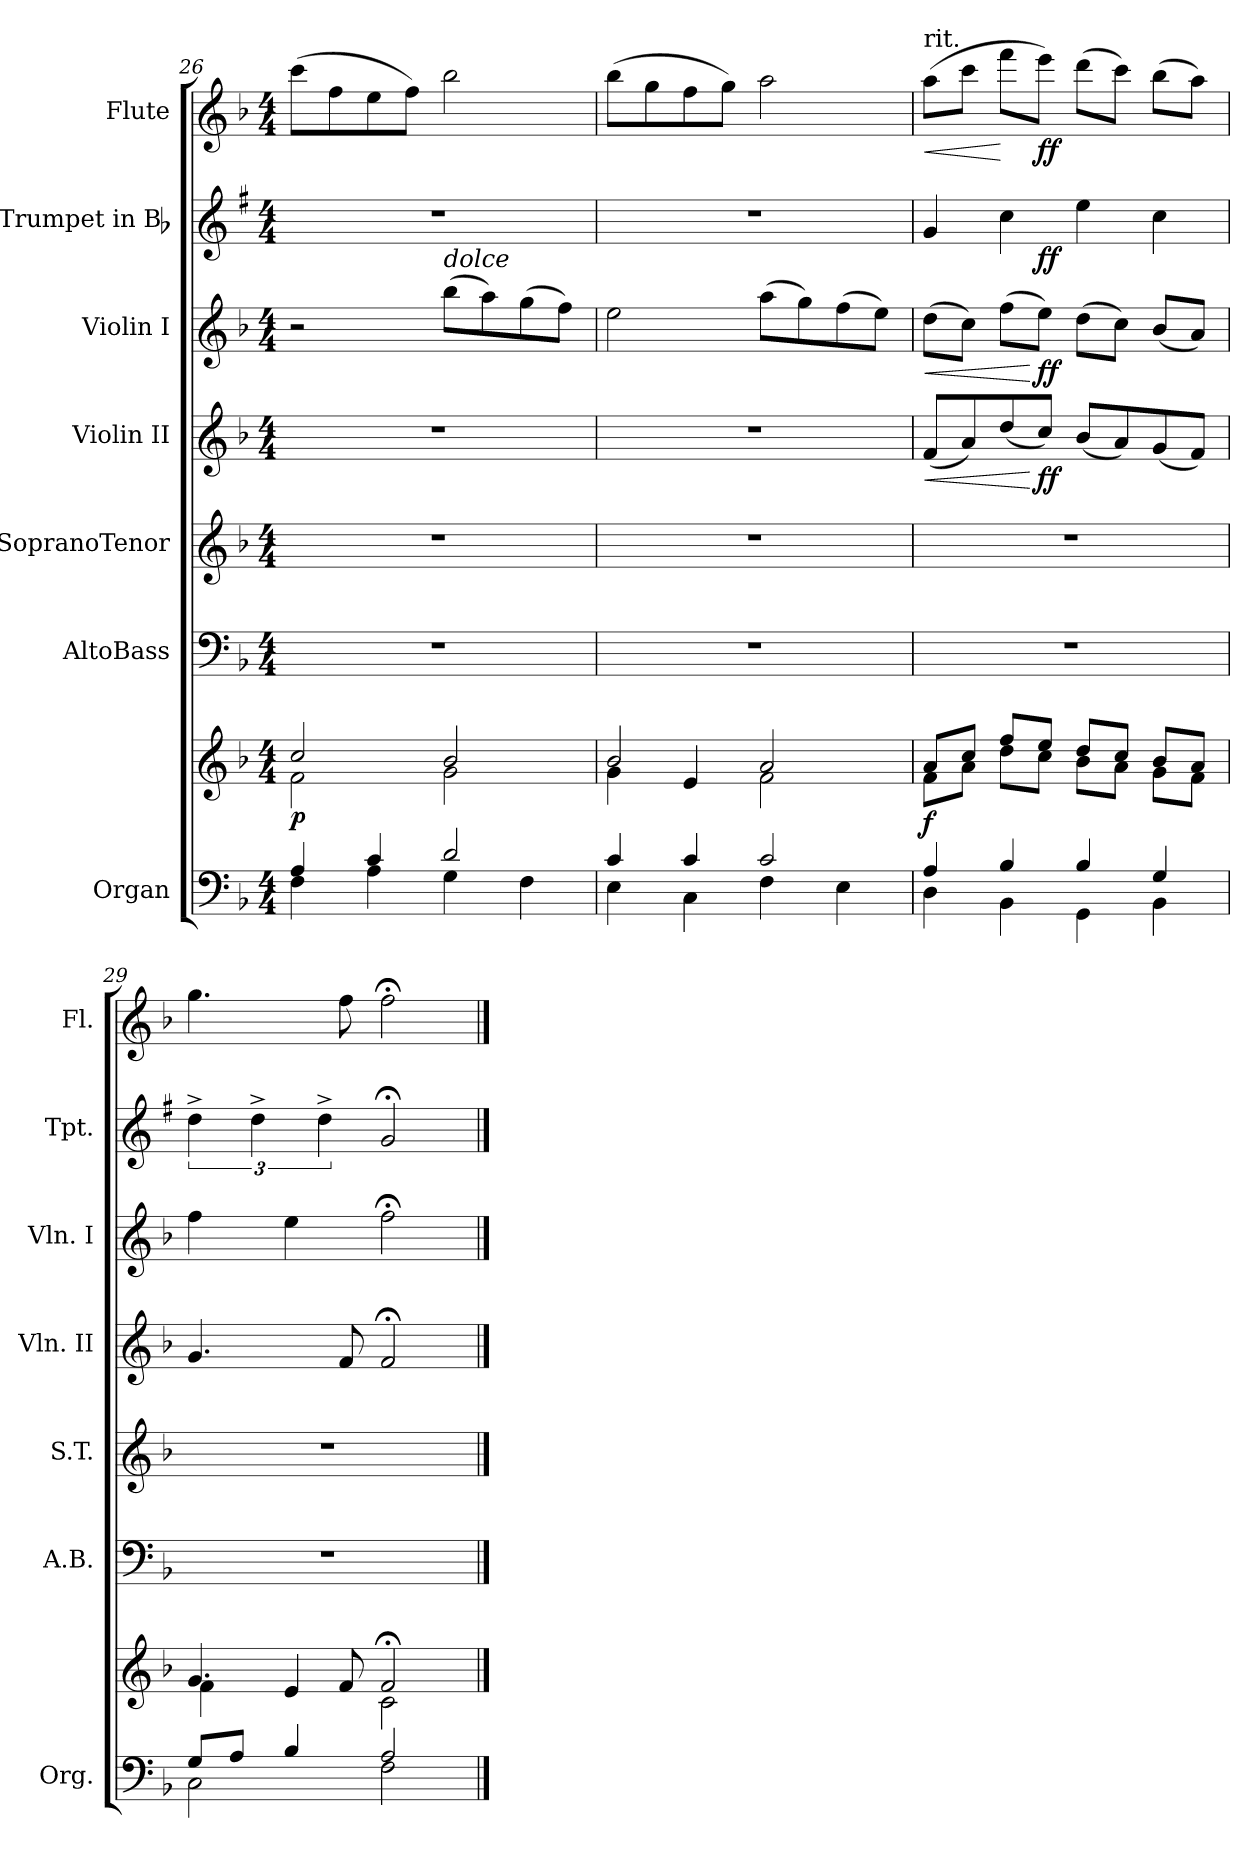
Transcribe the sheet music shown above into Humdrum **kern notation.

**kern	**kern	**dynam	**kern	**kern	**kern	**dynam	**kern	**dynam	**kern	**dynam	**kern	**dynam
*part7	*part7	*part7	*part6	*part5	*part4	*part4	*part3	*part3	*part2	*part2	*part1	*part1
*staff8	*staff7	*staff7/8	*staff6	*staff5	*staff4	*staff4	*staff3	*staff3	*staff2	*staff2	*staff1	*staff1
*I"Organ	*	*	*I"AltoBass	*I"SopranoTenor	*I"Violin II	*	*I"Violin I	*	*I"Trumpet in Bb	*	*I"Flute	*
*I'Org.	*	*	*I'A.B.	*I'S.T.	*I'Vln. II	*	*I'Vln. I	*	*I'Tpt.	*	*I'Fl.	*
*clefF4	*clefG2	*	*clefF4	*clefG2	*clefG2	*	*clefG2	*	*clefG2	*	*clefG2	*
*	*	*	*	*	*	*	*	*	*ITrd1c2	*	*	*
*k[b-]	*k[b-]	*	*k[b-]	*k[b-]	*k[b-]	*	*k[b-]	*	*k[b-]	*	*k[b-]	*
*F:	*F:	*	*F:	*F:	*F:	*	*F:	*	*F:	*	*F:	*
*M4/4	*M4/4	*	*M4/4	*M4/4	*M4/4	*	*M4/4	*	*M4/4	*	*M4/4	*
=26	=26	=26	=26	=26	=26	=26	=26	=26	=26	=26	=26	=26
*^	*^	*	*	*	*	*	*	*	*	*	*	*
!	!	!	!	!LO:DY:b	!	!	!	!	!	!	!	!	!	!
4A/	4F\	2cc/	2f\	p	1r	1r	1r	.	2r	.	1r	.	(>8ccc\L	.
.	.	.	.	.	.	.	.	.	.	.	.	.	8ff\	.
4c/	4A\	.	.	.	.	.	.	.	.	.	.	.	8ee\	.
.	.	.	.	.	.	.	.	.	.	.	.	.	8ff\J)	.
!	!	!	!	!	!	!	!	!	!LO:TX:i:t=dolce	!	!	!	!	!
2d/	4G\	2b-/	2g\	.	.	.	.	.	(>8bb-\L	.	.	.	2bb-\	.
.	.	.	.	.	.	.	.	.	8aa\)	.	.	.	.	.
.	4F\	.	.	.	.	.	.	.	(>8gg\	.	.	.	.	.
.	.	.	.	.	.	.	.	.	8ff\J)	.	.	.	.	.
=27	=27	=27	=27	=27	=27	=27	=27	=27	=27	=27	=27	=27	=27	=27
4c/	4E\	2b-/	4g\	.	1r	1r	1r	.	2ee\	.	1r	.	(>8bb-\L	.
.	.	.	.	.	.	.	.	.	.	.	.	.	8gg\	.
4c/	4C\	.	4e/	.	.	.	.	.	.	.	.	.	8ff\	.
.	.	.	.	.	.	.	.	.	.	.	.	.	8gg\J)	.
2c/	4F\	2a/	2f\	.	.	.	.	.	(>8aa\L	.	.	.	2aa\	.
.	.	.	.	.	.	.	.	.	8gg\)	.	.	.	.	.
.	4E\	.	.	.	.	.	.	.	(>8ff\	.	.	.	.	.
.	.	.	.	.	.	.	.	.	8ee\J)	.	.	.	.	.
=28	=28	=28	=28	=28	=28	=28	=28	=28	=28	=28	=28	=28	=28	=28
!	!	!	!	!	!	!	!	!	!	!	!	!	!LO:TX:a:t=rit.	!
!	!	!	!	!LO:DY:b	!	!	!	!LO:HP:b	!	!LO:HP:b	!	!	!	!LO:HP:b
*	*	*	*	*	*	*	*	*	*	*	*^	*	*	*
4A/	4D\	8a/L	8f\L	f	1r	1r	(<8f/L	<	(>8dd\L	<	4f/	4.ryy	.	(>8aa\L	<
.	.	8cc/J	8a\J	.	.	.	8a/)	.	8cc\J)	.	.	.	.	8ccc\J	.
4B-/	4BB-\	8ff/L	8dd\L	.	.	.	(<8dd/	.	(>8ff\L	.	4b-\	.	.	8fff\L	[
!	!	!	!	!	!	!	!	!LO:DY:n=1:b	!	!LO:DY:n=1:b	!	!	!LO:DY:b	!	!LO:DY:b
.	.	8ee/J	8cc\J	.	.	.	8cc/J)	[ ff	8ee\J)	[ ff	.	2ryy	ff	8eee\J)	ff
4B-/	4GG\	8dd/L	8b-\L	.	.	.	(<8b-/L	.	(>8dd\L	.	4dd\	.	.	(>8ddd\L	.
.	.	8cc/J	8a\J	.	.	.	8a/)	.	8cc\J)	.	.	.	.	8ccc\J)	.
4G/	4BB-\	8b-/L	8g\L	.	.	.	(<8g/	.	(<8b-/L	.	4b-\	.	.	(>8bb-\L	.
.	.	8a/J	8f\J	.	.	.	8f/J)	.	8a/J)	.	.	8ryy	.	8aa\J)	.
*	*	*	*	*	*	*	*	*	*	*	*v	*v	*	*	*
=29	=29	=29	=29	=29	=29	=29	=29	=29	=29	=29	=29	=29	=29	=29
8G/L	2C\	4.g/	4f\	.	1r	1r	4.g/	.	4ff\	.	6cc^\	.	4.gg\	.
8A/J	.	.	.	.	.	.	.	.	.	.	.	.	.	.
.	.	.	.	.	.	.	.	.	.	.	6cc^\	.	.	.
4B-/	.	.	4e/	.	.	.	.	.	4ee\	.	.	.	.	.
.	.	.	.	.	.	.	.	.	.	.	6cc^\	.	.	.
.	.	8f/	.	.	.	.	8f/	.	.	.	.	.	8ff\	.
2A/	2F\	2f;</	2c\	.	.	.	2f;</	.	2ff;<\	.	2f;</	.	2ff;<\	.
*v	*v	*	*	*	*	*	*	*	*	*	*	*	*	*
*	*v	*v	*	*	*	*	*	*	*	*	*	*	*
==	==	==	==	==	==	==	==	==	==	==	==	==
*-	*-	*-	*-	*-	*-	*-	*-	*-	*-	*-	*-	*-
